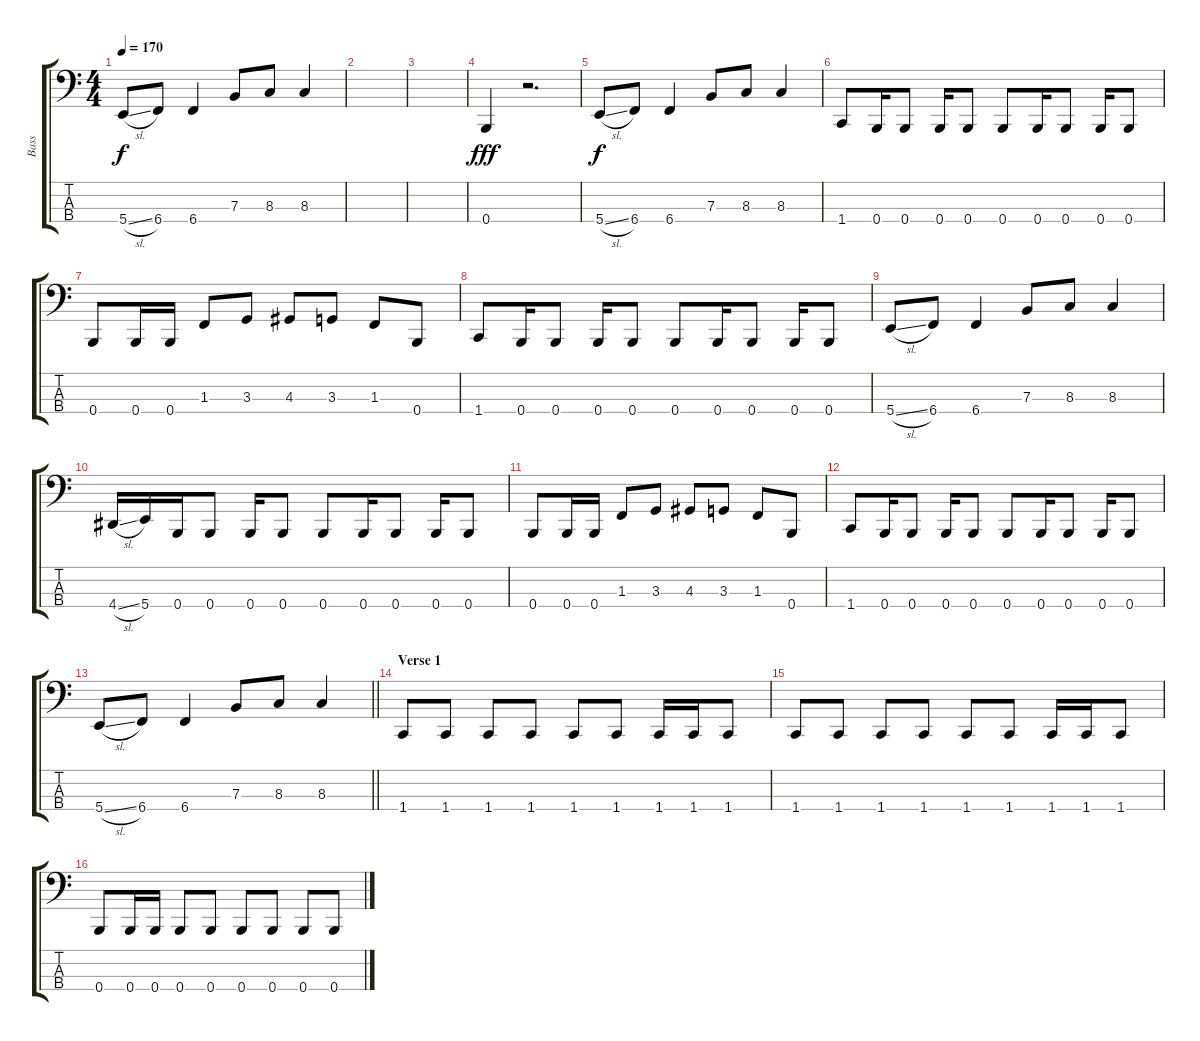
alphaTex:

\track ("Bass" "Bass") {instrument electricbassfinger}
\staff {score tabs}
\tuning (D2 A1 E1 B0) {hide}
\ts (4 4)
\tempo 170
\clef f4
\ks c
5.4{sl}.8{dy f} 6.4.8 6.4.4 7.3.8 8.3.8 8.3.4 |
|
|
0.4.4{dy fff} r.2{d} |
5.4{sl}.8{dy f} 6.4.8 6.4.4 7.3.8 8.3.8 8.3.4 |
1.4.8 0.4.16 0.4.8 0.4.16 0.4.8 0.4.8 0.4.16 0.4.8 0.4.16 0.4.8 |
0.4.8 0.4.16 0.4.16 1.3.8 3.3.8 4.3.8 3.3.8 1.3.8 0.4.8 |
1.4.8 0.4.16 0.4.8 0.4.16 0.4.8 0.4.8 0.4.16 0.4.8 0.4.16 0.4.8 |
5.4{sl}.8 6.4.8 6.4.4 7.3.8 8.3.8 8.3.4 |
4.4{sl}.16 5.4.16 0.4.16 0.4.8 0.4.16 0.4.8 0.4.8 0.4.16 0.4.8 0.4.16 0.4.8 |
0.4.8 0.4.16 0.4.16 1.3.8 3.3.8 4.3.8 3.3.8 1.3.8 0.4.8 |
1.4.8 0.4.16 0.4.8 0.4.16 0.4.8 0.4.8 0.4.16 0.4.8 0.4.16 0.4.8 |
\barLineRight lightlight
5.4{sl}.8 6.4.8 6.4.4 7.3.8 8.3.8 8.3.4 |
\section ("" "Verse 1")
1.4.8 1.4.8 1.4.8 1.4.8 1.4.8 1.4.8 1.4.16 1.4.16 1.4.8 |
1.4.8 1.4.8 1.4.8 1.4.8 1.4.8 1.4.8 1.4.16 1.4.16 1.4.8 |
0.4.8 0.4.16 0.4.16 0.4.8 0.4.8 0.4.8 0.4.8 0.4.8 0.4.8
